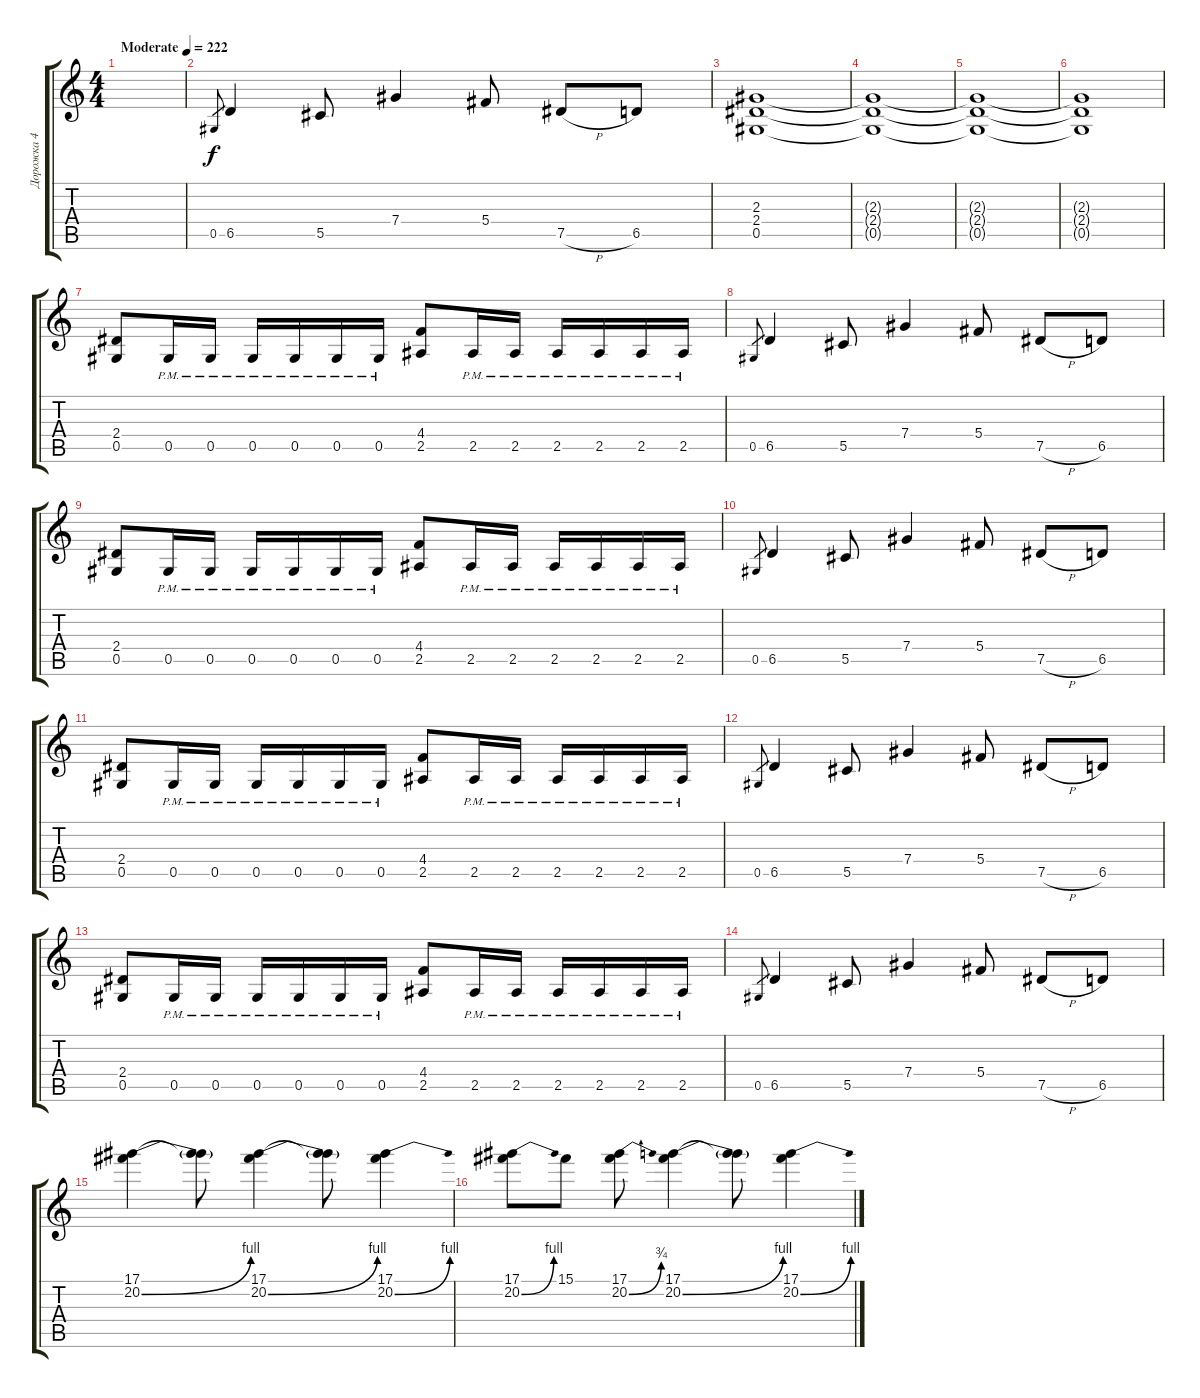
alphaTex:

\track ("Дорожка 4" "Дорожка 4") {instrument overdrivenguitar}
\staff {score tabs}
\tuning (Eb4 Bb3 Gb3 Db3 Ab2 Eb2) {hide}
\ts (4 4)
\tempo (222 "Moderate")
\clef g2
\ks c
|
0.5.8{gr} 6.5.4 5.5.8 7.4.4 5.4.8 7.5{h}.8 6.5.8 |
(2.3 2.4 0.5).1 |
(2.3{t} 2.4{t} 0.5{t}).1 |
(2.3{t} 2.4{t} 0.5{t}).1 |
(2.3{t} 2.4{t} 0.5{t}).1 |
(2.4 0.5).8 0.5{pm}.16 0.5{pm}.16 0.5{pm}.16 0.5{pm}.16 0.5{pm}.16 0.5{pm}.16 (4.4 2.5).8 2.5{pm}.16 2.5{pm}.16 2.5{pm}.16 2.5{pm}.16 2.5{pm}.16 2.5{pm}.16 |
0.5.8{gr} 6.5.4 5.5.8 7.4.4 5.4.8 7.5{h}.8 6.5.8 |
(2.4 0.5).8 0.5{pm}.16 0.5{pm}.16 0.5{pm}.16 0.5{pm}.16 0.5{pm}.16 0.5{pm}.16 (4.4 2.5).8 2.5{pm}.16 2.5{pm}.16 2.5{pm}.16 2.5{pm}.16 2.5{pm}.16 2.5{pm}.16 |
0.5.8{gr} 6.5.4 5.5.8 7.4.4 5.4.8 7.5{h}.8 6.5.8 |
(2.4 0.5).8 0.5{pm}.16 0.5{pm}.16 0.5{pm}.16 0.5{pm}.16 0.5{pm}.16 0.5{pm}.16 (4.4 2.5).8 2.5{pm}.16 2.5{pm}.16 2.5{pm}.16 2.5{pm}.16 2.5{pm}.16 2.5{pm}.16 |
0.5.8{gr} 6.5.4 5.5.8 7.4.4 5.4.8 7.5{h}.8 6.5.8 |
(2.4 0.5).8 0.5{pm}.16 0.5{pm}.16 0.5{pm}.16 0.5{pm}.16 0.5{pm}.16 0.5{pm}.16 (4.4 2.5).8 2.5{pm}.16 2.5{pm}.16 2.5{pm}.16 2.5{pm}.16 2.5{pm}.16 2.5{pm}.16 |
0.5.8{gr} 6.5.4 5.5.8 7.4.4 5.4.8 7.5{h}.8 6.5.8 |
(17.1 20.2{be (bend 0 0 60 4)}).4 (17.1{t} 20.2{t}).8 (17.1 20.2{be (bend 0 0 60 4)}).4 (17.1{t} 20.2{t}).8 (17.1 20.2{be (bend 0 0 60 4)}).4 |
(17.1 20.2{be (bend 0 0 60 4)}).8 15.1.8 (17.1 20.2{be (bend 0 0 60 3)}).8 (17.1 20.2{be (bend 0 0 60 4)}).4 (17.1{t} 20.2{t}).8 (17.1 20.2{be (bend 0 0 60 4)}).4
